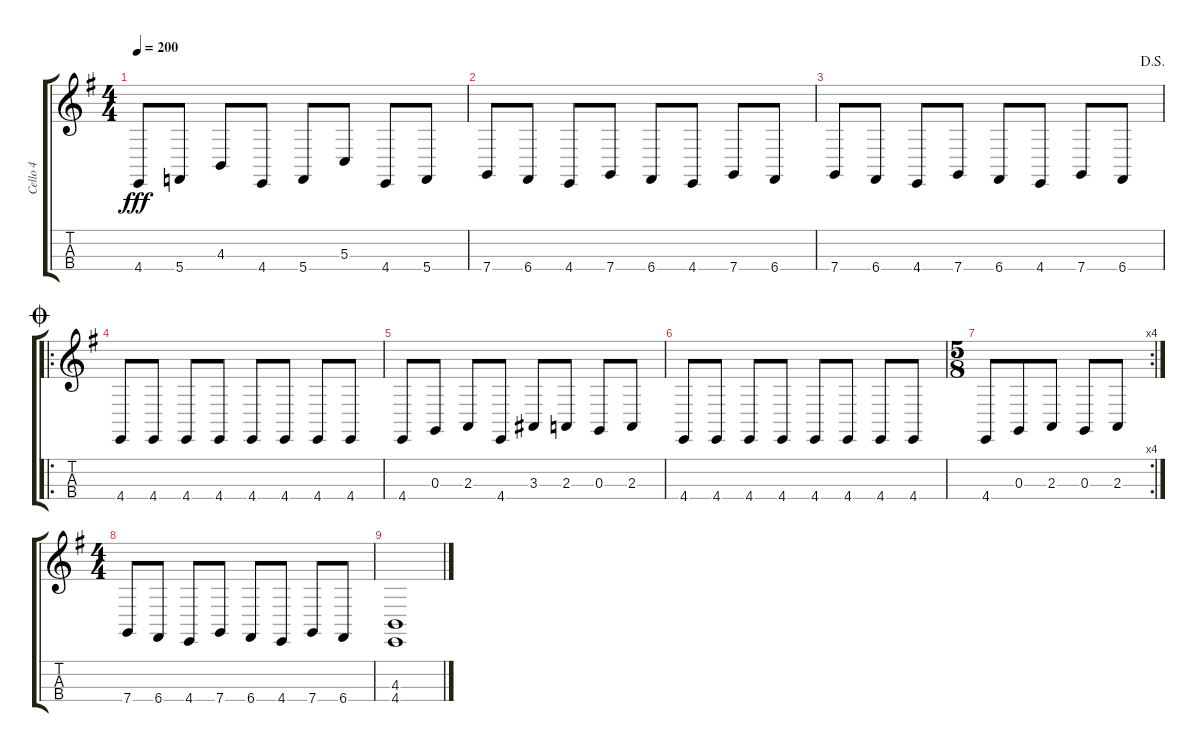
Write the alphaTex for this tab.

\track ("Cello 4" "Cello 4") {instrument cello}
\staff {score tabs}
\tuning (A3 D3 G2 C2) {hide}
\ts (4 4)
\tempo 200
\clef g2
\ks g
4.4.8{dy fff} 5.4.8 4.3.8 4.4.8 5.4.8 5.3.8 4.4.8 5.4.8 |
7.4.8 6.4.8 4.4.8 7.4.8 6.4.8 4.4.8 7.4.8 6.4.8 |
\jump dalsegno
7.4.8 6.4.8 4.4.8 7.4.8 6.4.8 4.4.8 7.4.8 6.4.8 |
\ro
\jump coda
4.4.8 4.4.8 4.4.8 4.4.8 4.4.8 4.4.8 4.4.8 4.4.8 |
4.4.8 0.3.8 2.3.8 4.4.8 3.3.8 2.3.8 0.3.8 2.3.8 |
4.4.8 4.4.8 4.4.8 4.4.8 4.4.8 4.4.8 4.4.8 4.4.8 |
\rc 4
\ts (5 8)
4.4.8 0.3.8 2.3.8 0.3.8 2.3.8 |
\ts (4 4)
7.4.8 6.4.8 4.4.8 7.4.8 6.4.8 4.4.8 7.4.8 6.4.8 |
(4.3 4.4).1
